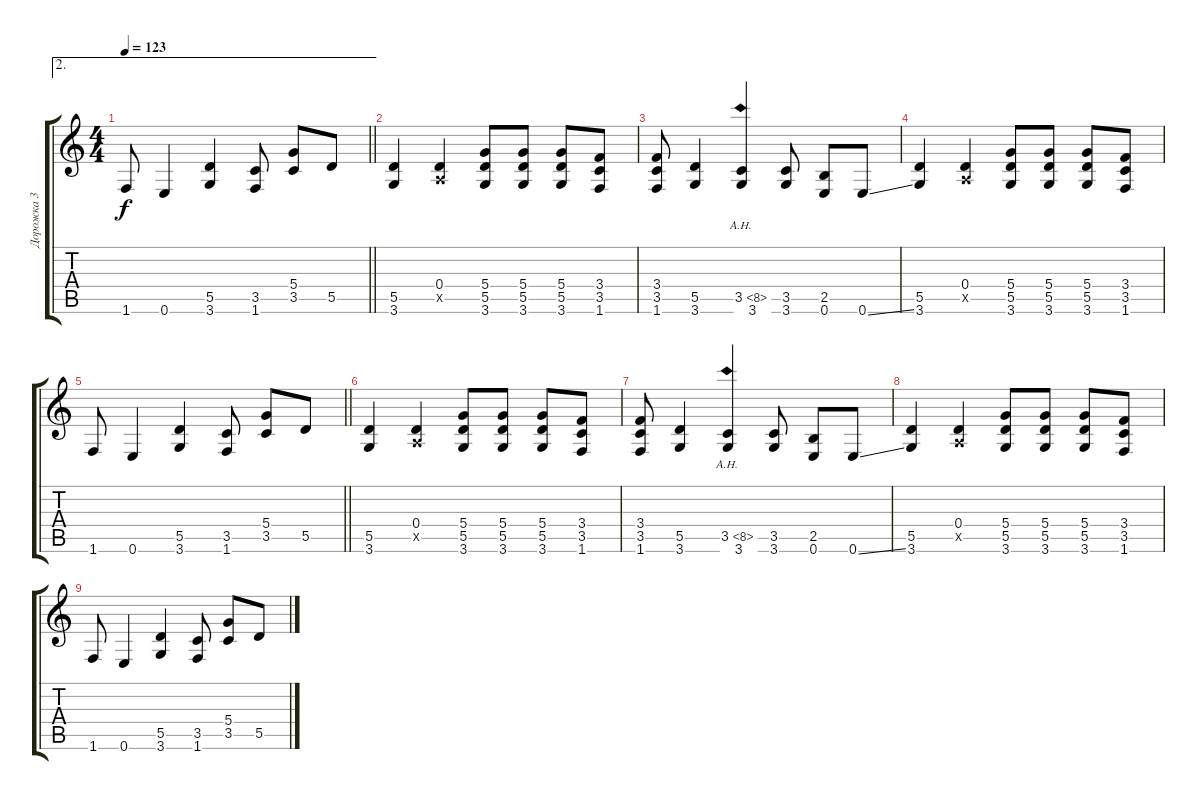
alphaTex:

\track ("Дорожка 3" "Дорожка 3") {instrument distortionguitar}
\staff {score tabs}
\tuning (E4 B3 G3 D3 A2 E2) {hide}
\ae 2
\ts (4 4)
\tempo 123
\clef g2
\barLineRight lightlight
\ks c
1.6.8{dy f} 0.6.4 (5.5 3.6).4 (3.5 1.6).8 (5.4 3.5).8 5.5.8 |
(5.5 3.6).4 (0.4 0.5{x}).4 (5.4 5.5 3.6).8 (5.4 5.5 3.6).8 (5.4 5.5 3.6).8 (3.4 3.5 1.6).8 |
(3.4 3.5 1.6).8 (5.5 3.6).4 (3.5{ah 5} 3.6).4 (3.5 3.6).8 (2.5 0.6).8 0.6{ss}.8 |
(5.5 3.6).4 (0.4 0.5{x}).4 (5.4 5.5 3.6).8 (5.4 5.5 3.6).8 (5.4 5.5 3.6).8 (3.4 3.5 1.6).8 |
\barLineRight lightlight
1.6.8 0.6.4 (5.5 3.6).4 (3.5 1.6).8 (5.4 3.5).8 5.5.8 |
(5.5 3.6).4 (0.4 0.5{x}).4 (5.4 5.5 3.6).8 (5.4 5.5 3.6).8 (5.4 5.5 3.6).8 (3.4 3.5 1.6).8 |
(3.4 3.5 1.6).8 (5.5 3.6).4 (3.5{ah 5} 3.6).4 (3.5 3.6).8 (2.5 0.6).8 0.6{ss}.8 |
(5.5 3.6).4 (0.4 0.5{x}).4 (5.4 5.5 3.6).8 (5.4 5.5 3.6).8 (5.4 5.5 3.6).8 (3.4 3.5 1.6).8 |
1.6.8 0.6.4 (5.5 3.6).4 (3.5 1.6).8 (5.4 3.5).8 5.5.8
